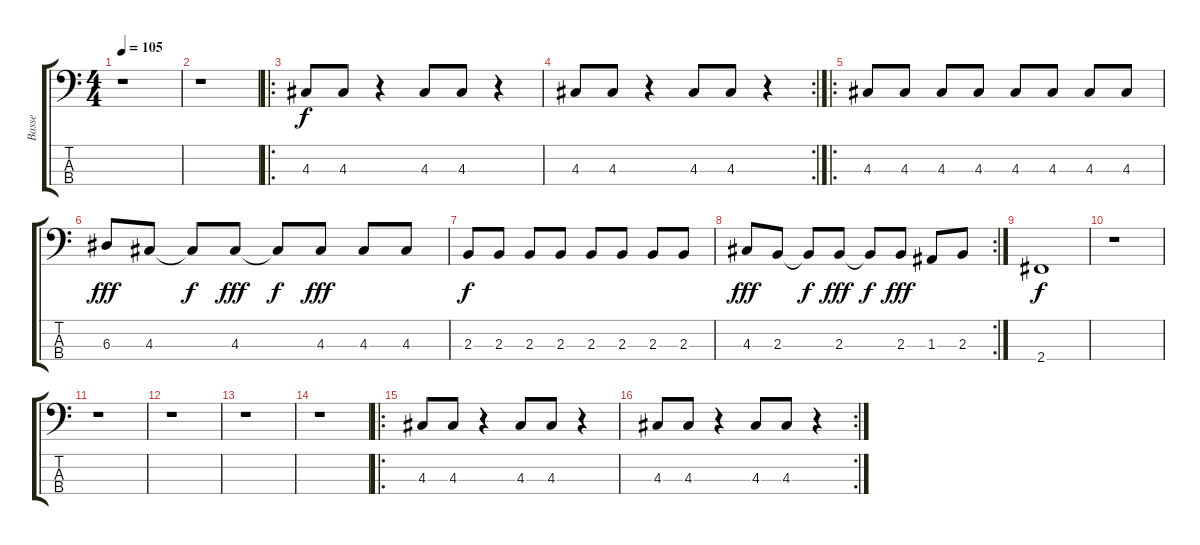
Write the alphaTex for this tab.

\track ("Basse" "Basse") {instrument electricbassfinger}
\staff {score tabs}
\tuning (G2 D2 A1 E1) {hide}
\ts (4 4)
\tempo 105
\clef f4
\ks c
r.1{dy f instrument electricbassfinger} |
r.1 |
\ro
4.3.8 4.3.8 r.4 4.3.8 4.3.8 r.4 |
\rc 2
4.3.8 4.3.8 r.4 4.3.8 4.3.8 r.4 |
\ro
4.3.8 4.3.8 4.3.8 4.3.8 4.3.8 4.3.8 4.3.8 4.3.8 |
6.3.8{dy fff} 4.3.8 4.3{t}.8{dy f} 4.3.8{dy fff} 4.3{t}.8{dy f} 4.3.8{dy fff} 4.3.8 4.3.8 |
2.3.8{dy f} 2.3.8 2.3.8 2.3.8 2.3.8 2.3.8 2.3.8 2.3.8 |
\rc 2
4.3.8{dy fff} 2.3.8 2.3{t}.8{dy f} 2.3.8{dy fff} 2.3{t}.8{dy f} 2.3.8{dy fff} 1.3.8 2.3.8 |
2.4.1{dy f} |
r.1 |
r.1 |
r.1 |
r.1 |
r.1 |
\ro
4.3.8 4.3.8 r.4 4.3.8 4.3.8 r.4 |
\rc 2
4.3.8 4.3.8 r.4 4.3.8 4.3.8 r.4
